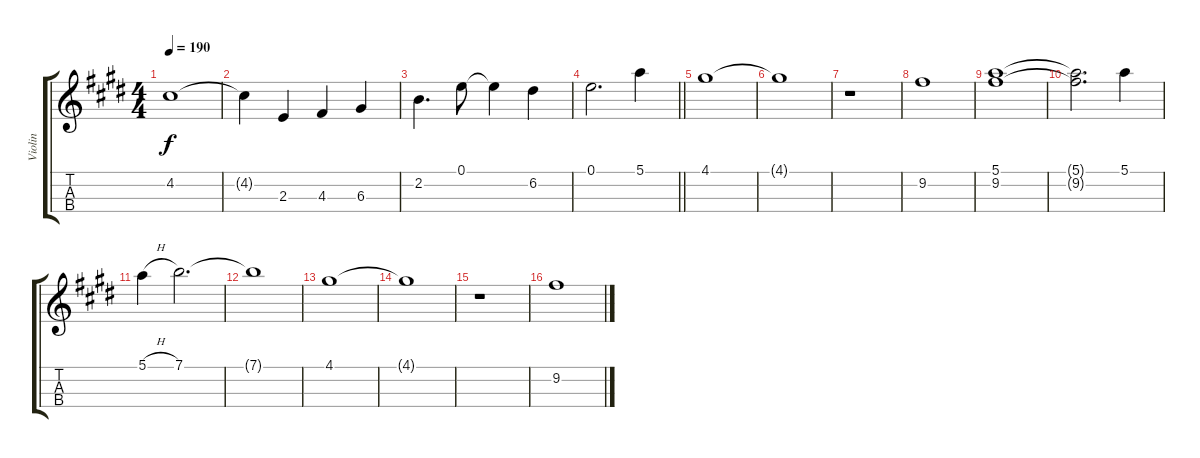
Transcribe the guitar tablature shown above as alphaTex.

\track ("Violin" "Violin") {instrument violin}
\staff {score tabs}
\tuning (E5 A4 D4 G3) {hide}
\ts (4 4)
\tempo 190
\clef g2
\ks e
4.2.1{dy f} |
4.2{t}.4 2.3.4 4.3.4 6.3.4 |
2.2.4{d} 0.1.8 0.1{t}.4 6.2.4 |
\barLineRight lightlight
0.1.2{d} 5.1.4 |
4.1.1 |
4.1{t}.1 |
r.1 |
9.2.1 |
(5.1 9.2).1 |
(5.1{t} 9.2{t}).2{d} 5.1.4 |
5.1{h}.4 7.1.2{d} |
7.1{t}.1 |
4.1.1 |
4.1{t}.1 |
r.1 |
9.2.1
